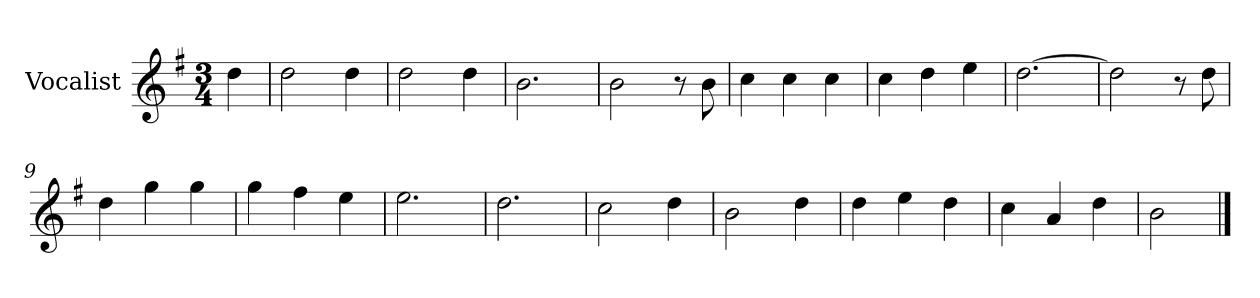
**kern
*part1
*staff1
*I"Vocalist
*k[f#]
*G:
*M3/4
=
4dd
=1
2dd
4dd
=2
2dd
4dd
=3
2.b
=4
2b
8r
8b
=5
4cc
4cc
4cc
=6
4cc
4dd
4ee
=7
[2.dd
=8
2dd]
8r
8dd
=9
4dd
4gg
4gg
=10
4gg
4ff#
4ee
=11
2.ee
=12
2.dd
=13
2cc
4dd
=14
2b
4dd
=15
4dd
4ee
4dd
=16
4cc
4a
4dd
=17
2b
==
*-
